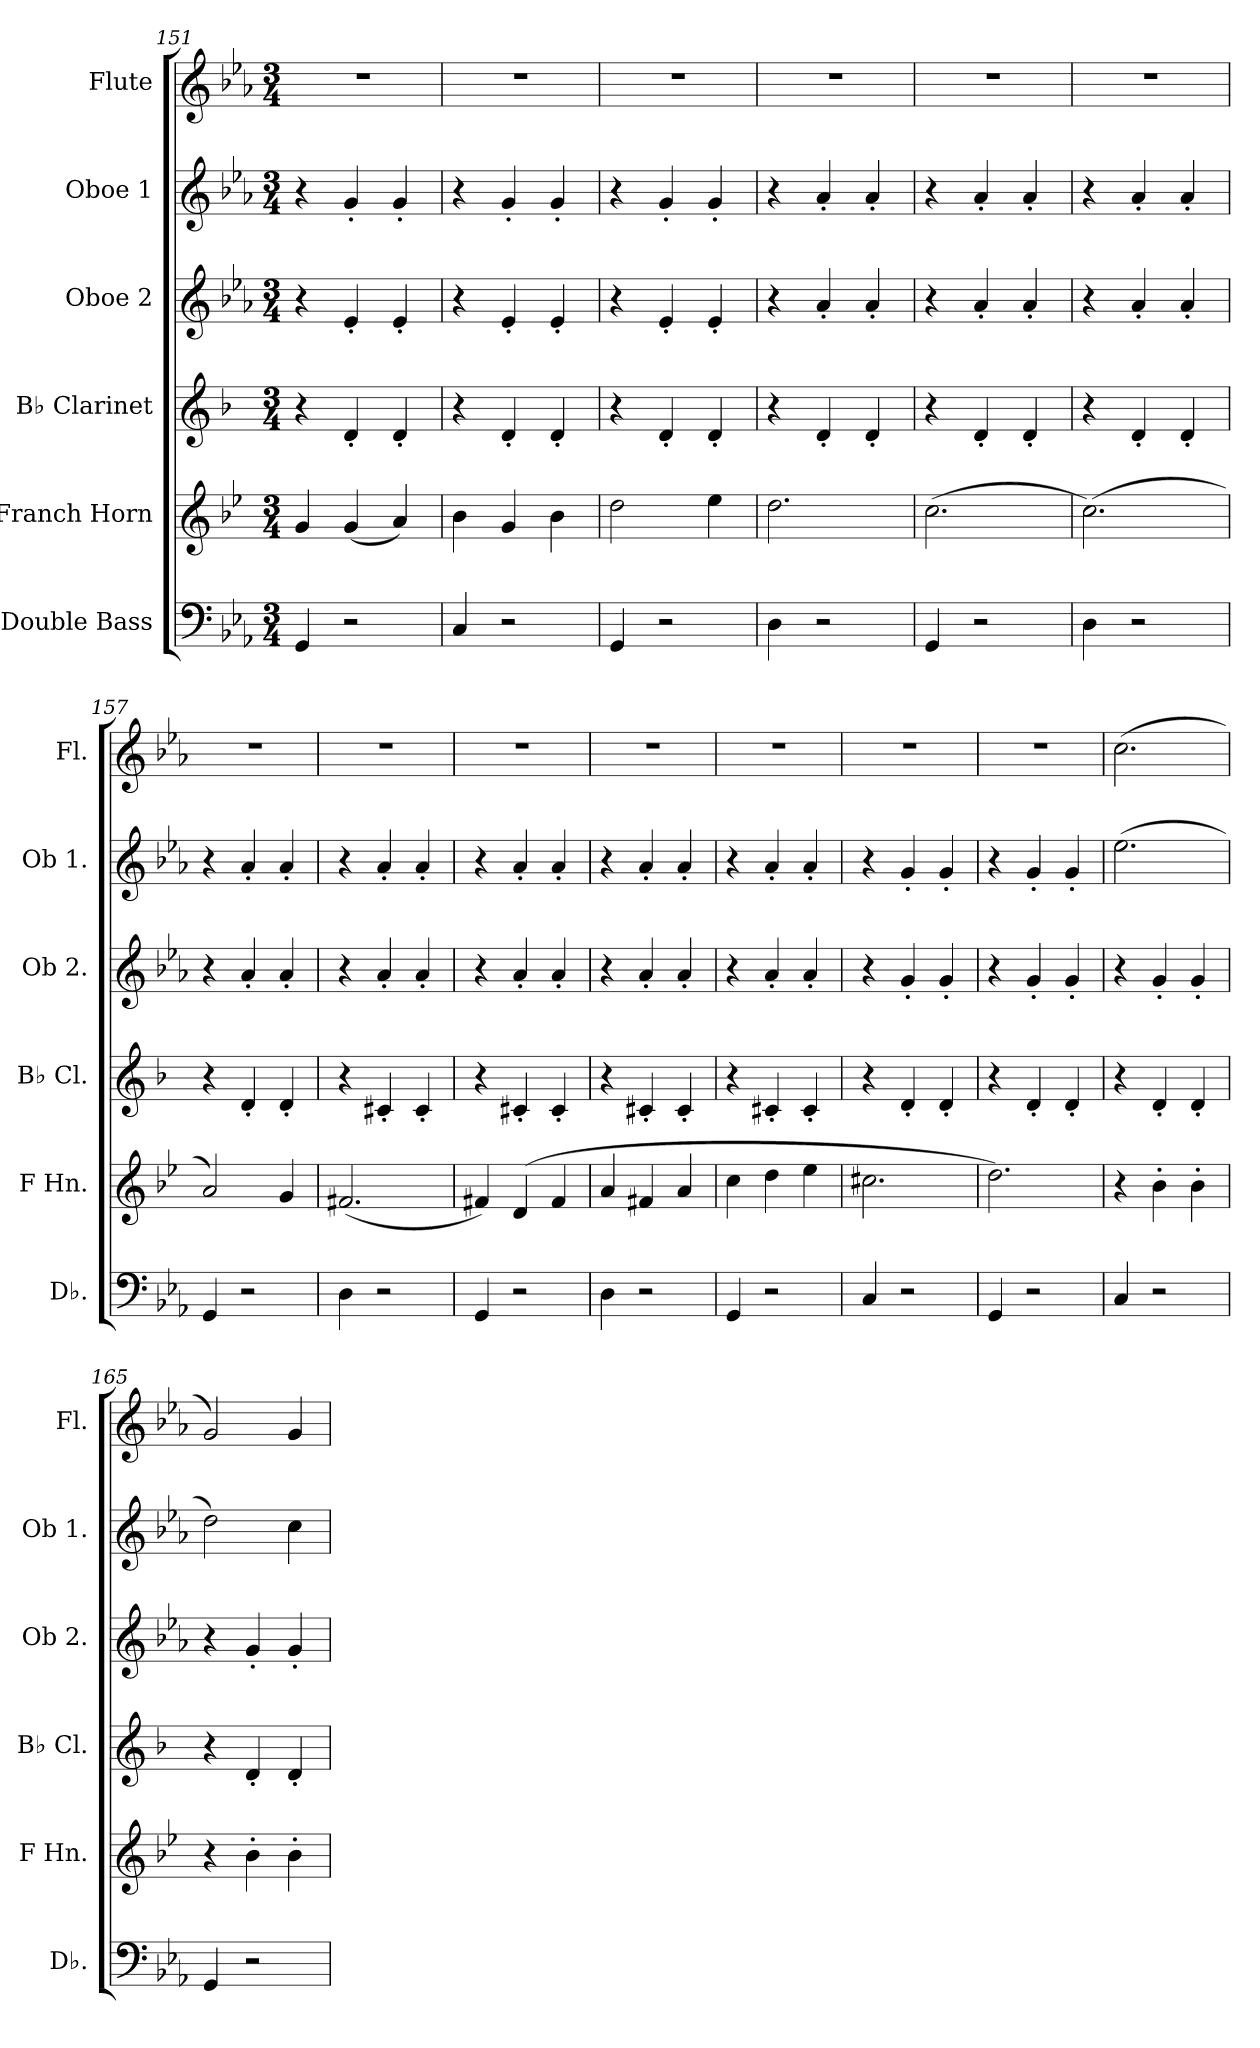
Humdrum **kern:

**kern	**kern	**kern	**kern	**kern	**kern
*part6	*part5	*part4	*part3	*part2	*part1
*staff6	*staff5	*staff4	*staff3	*staff2	*staff1
*I"Double Bass	*I"Franch Horn	*I"B♭ Clarinet	*I"Oboe 2	*I"Oboe 1	*I"Flute
*I'Db.	*I'F Hn.	*I'B♭ Cl.	*I'Ob 2.	*I'Ob 1.	*I'Fl.
*clefF4	*clefG2	*clefG2	*clefG2	*clefG2	*clefG2
*ITrd7c12	*ITrd4c7	*ITrd1c2	*	*	*
*k[b-e-a-]	*k[b-e-a-]	*k[b-e-a-]	*k[b-e-a-]	*k[b-e-a-]	*k[b-e-a-]
*M3/4	*M3/4	*M3/4	*M3/4	*M3/4	*M3/4
=151	=151	=151	=151	=151	=151
4GGG/	4c/	4r	4r	4r	2.r
2r	(<4c/	4c'/	4e-'/	4g'/	.
.	4d/)	4c'/	4e-'/	4g'/	.
=152	=152	=152	=152	=152	=152
4CC/	4e-\	4r	4r	4r	2.r
2r	4c/	4c'/	4e-'/	4g'/	.
.	4e-\	4c'/	4e-'/	4g'/	.
=153	=153	=153	=153	=153	=153
4GGG/	2g\	4r	4r	4r	2.r
2r	.	4c'/	4e-'/	4g'/	.
.	4a-\	4c'/	4e-'/	4g'/	.
=154	=154	=154	=154	=154	=154
4DD\	2.g\	4r	4r	4r	2.r
2r	.	4c'/	4a-'/	4a-'/	.
.	.	4c'/	4a-'/	4a-'/	.
!!LO:LB:g=z
=155	=155	=155	=155	=155	=155
4GGG/	(>2.f\	4r	4r	4r	2.r
2r	.	4c'/	4a-'/	4a-'/	.
.	.	4c'/	4a-'/	4a-'/	.
=156	=156	=156	=156	=156	=156
4DD\	(>2.f\)	4r	4r	4r	2.r
2r	.	4c'/	4a-'/	4a-'/	.
.	.	4c'/	4a-'/	4a-'/	.
=157	=157	=157	=157	=157	=157
4GGG/	2d/)	4r	4r	4r	2.r
2r	.	4c'/	4a-'/	4a-'/	.
.	4c/	4c'/	4a-'/	4a-'/	.
=158	=158	=158	=158	=158	=158
4DD\	(<2.Bn/	4r	4r	4r	2.r
2r	.	4Bn'/	4a-'/	4a-'/	.
.	.	4B'/	4a-'/	4a-'/	.
=159	=159	=159	=159	=159	=159
4GGG/	4Bn/)	4r	4r	4r	2.r
2r	(>4G/	4Bn'/	4a-'/	4a-'/	.
.	4B/	4B'/	4a-'/	4a-'/	.
=160	=160	=160	=160	=160	=160
4DD\	4d/	4r	4r	4r	2.r
2r	4Bn/	4Bn'/	4a-'/	4a-'/	.
.	4d/	4B'/	4a-'/	4a-'/	.
=161	=161	=161	=161	=161	=161
4GGG/	4f\	4r	4r	4r	2.r
2r	4g\	4Bn'/	4a-'/	4a-'/	.
.	4a-\	4B'/	4a-'/	4a-'/	.
=162	=162	=162	=162	=162	=162
4CC/	2.f#X\	4r	4r	4r	2.r
2r	.	4c'/	4g'/	4g'/	.
.	.	4c'/	4g'/	4g'/	.
=163	=163	=163	=163	=163	=163
4GGG/	2.g\)	4r	4r	4r	2.r
2r	.	4c'/	4g'/	4g'/	.
.	.	4c'/	4g'/	4g'/	.
=164	=164	=164	=164	=164	=164
4CC/	4r	4r	4r	(>2.ee-\	(>2.cc\
2r	4e-'\	4c'/	4g'/	.	.
.	4e-'\	4c'/	4g'/	.	.
=165	=165	=165	=165	=165	=165
4GGG/	4r	4r	4r	2dd\)	2g/)
2r	4e-'\	4c'/	4g'/	.	.
.	4e-'\	4c'/	4g'/	4cc\	4g/
=	=	=	=	=	=
*-	*-	*-	*-	*-	*-
